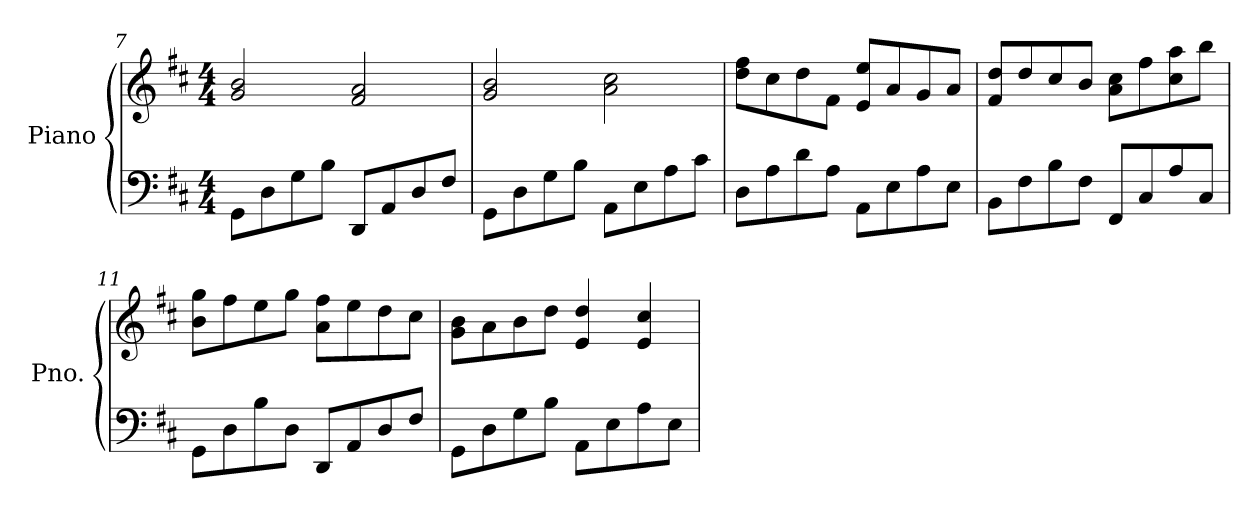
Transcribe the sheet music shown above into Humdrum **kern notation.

**kern	**kern
*part1	*part1
*staff2	*staff1
*I"Piano	*
*I'Pno.	*
!!LO:LB:g=z
*clefF4	*clefG2
*k[f#c#]	*k[f#c#]
*M4/4	*M4/4
=7	=7
8GG\L	2g/ 2b/
8D\	.
8G\	.
8B\J	.
8DD/L	2f#/ 2a/
8AA/	.
8D/	.
8F#/J	.
=8	=8
8GG\L	2g/ 2b/
8D\	.
8G\	.
8B\J	.
8AA\L	2a\ 2cc#\
8E\	.
8A\	.
8c#\J	.
=9	=9
8D\L	8dd\ 8ff#\L
8A\	8cc#\
8d\	8dd\
8A\J	8f#\J
8AA\L	8e/ 8ee/L
8E\	8a/
8A\	8g/
8E\J	8a/J
!!LO:LB:g=z
=10	=10
8BB\L	8f#/ 8dd/L
8F#\	8dd/
8B\	8cc#/
8F#\J	8b/J
8FF#/L	8a\ 8cc#\L
8C#/	8ff#\
8A/	8cc#\ 8aa\
8C#/J	8bb\J
=11	=11
8GG\L	8b\ 8gg\L
8D\	8ff#\
8B\	8ee\
8D\J	8gg\J
8DD/L	8a\ 8ff#\L
8AA/	8ee\
8D/	8dd\
8F#/J	8cc#\J
=12	=12
8GG\L	8g\ 8b\L
8D\	8a\
8G\	8b\
8B\J	8dd\J
8AA\L	4e/ 4dd/
8E\	.
8A\	4e/ 4cc#/
8E\J	.
=	=
*-	*-
